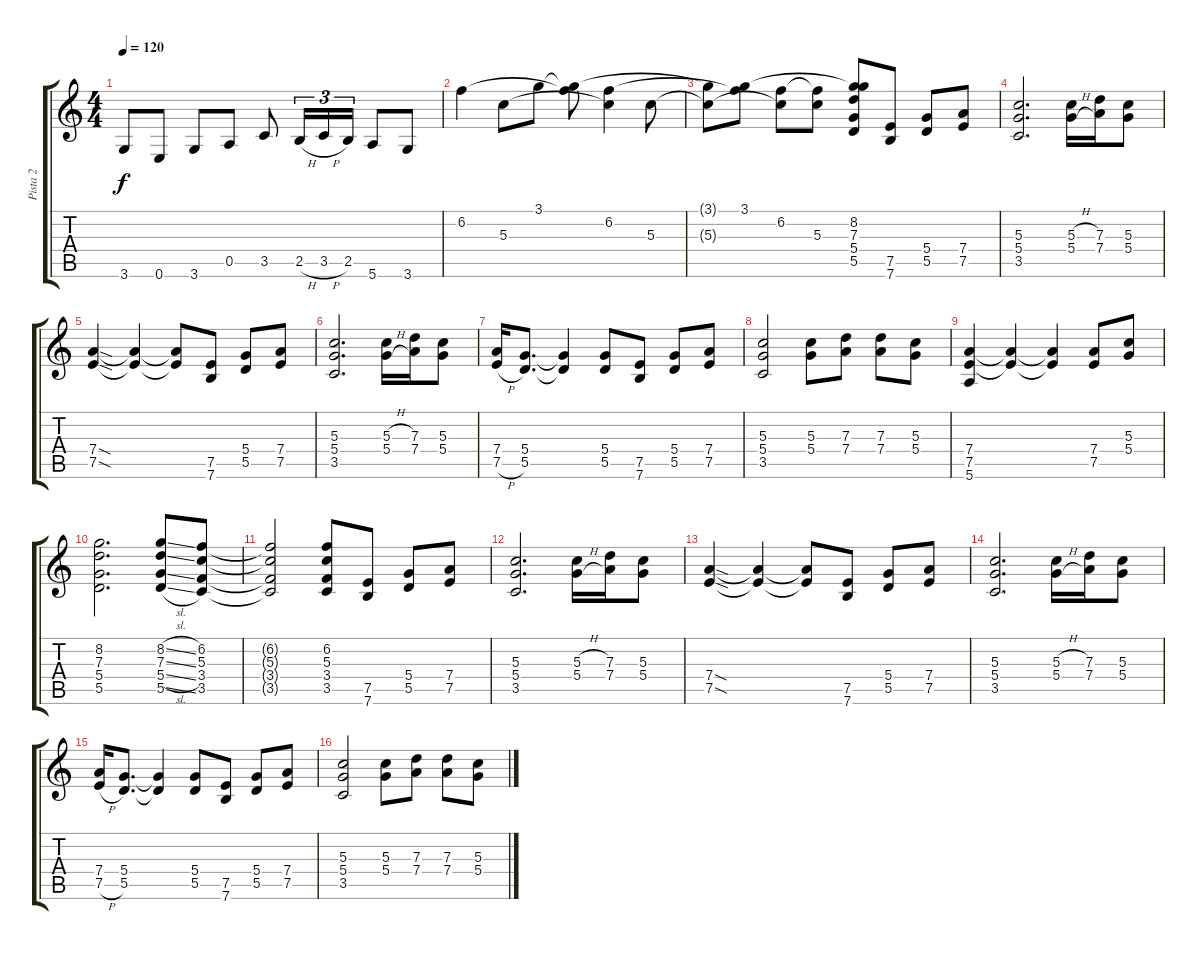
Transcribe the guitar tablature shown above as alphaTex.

\track ("Pista 2" "Pista 2") {instrument overdrivenguitar}
\staff {score tabs}
\tuning (E4 B3 G3 D3 A2 E2) {hide}
\ts (4 4)
\tempo 120
\clef g2
\ks c
3.6.8{dy f} 0.6.8 3.6.8 0.5.8 3.5.8 2.5{h}.16{tu (3 2)} 3.5{h}.16{tu (3 2)} 2.5.16{tu (3 2)} 5.6.8 3.6.8 |
6.2.4 5.3.8 3.1.8 (3.1{t} 6.2{t}).8 (6.2 5.3{t}).4 5.3.8 |
(3.1{t} 5.3{t}).8 (3.1 6.2{t}).8 (6.2 5.3{t}).8 (6.2{t} 5.3).8 (3.1{t} 8.2 7.3 5.4 5.5).8 (7.5 7.6).8 (5.4 5.5).8 (7.4 7.5).8 |
(5.3 5.4 3.5).2{d} (5.3{h} 5.4{h}).16 (7.3 7.4).16 (5.3 5.4).8 |
(7.4{sod} 7.5{sod}).4 (7.4{t} 7.5{t}).4 (7.4{t} 7.5{t}).8 (7.5 7.6).8 (5.4 5.5).8 (7.4 7.5).8 |
(5.3 5.4 3.5).2{d} (5.3{h} 5.4{h}).16 (7.3 7.4).16 (5.3 5.4).8 |
(7.4 7.5{h}).16 (5.4 5.5).8{d} (5.4{t} 5.5{t}).4 (5.4 5.5).8 (7.5 7.6).8 (5.4 5.5).8 (7.4 7.5).8 |
(5.3 5.4 3.5).2 (5.3 5.4).8 (7.3 7.4).8 (7.3 7.4).8 (5.3 5.4).8 |
(7.4 7.5 5.6).4 (7.4{t} 7.5{t}).4 (7.4{t} 7.5{t}).4 (7.4 7.5).8 (5.3 5.4).8 |
(8.2 7.3 5.4 5.5).2{d} (8.2{sl} 7.3{sl} 5.4{sl} 5.5{sl}).8 (6.2 5.3 3.4 3.5).8 |
(6.2{t} 5.3{t} 3.4{t} 3.5{t}).2 (6.2 5.3 3.4 3.5).8 (7.5 7.6).8 (5.4 5.5).8 (7.4 7.5).8 |
(5.3 5.4 3.5).2{d} (5.3{h} 5.4{h}).16 (7.3 7.4).16 (5.3 5.4).8 |
(7.4{sod} 7.5{sod}).4 (7.4{t} 7.5{t}).4 (7.4{t} 7.5{t}).8 (7.5 7.6).8 (5.4 5.5).8 (7.4 7.5).8 |
(5.3 5.4 3.5).2{d} (5.3{h} 5.4{h}).16 (7.3 7.4).16 (5.3 5.4).8 |
(7.4 7.5{h}).16 (5.4 5.5).8{d} (5.4{t} 5.5{t}).4 (5.4 5.5).8 (7.5 7.6).8 (5.4 5.5).8 (7.4 7.5).8 |
(5.3 5.4 3.5).2 (5.3 5.4).8 (7.3 7.4).8 (7.3 7.4).8 (5.3 5.4).8
